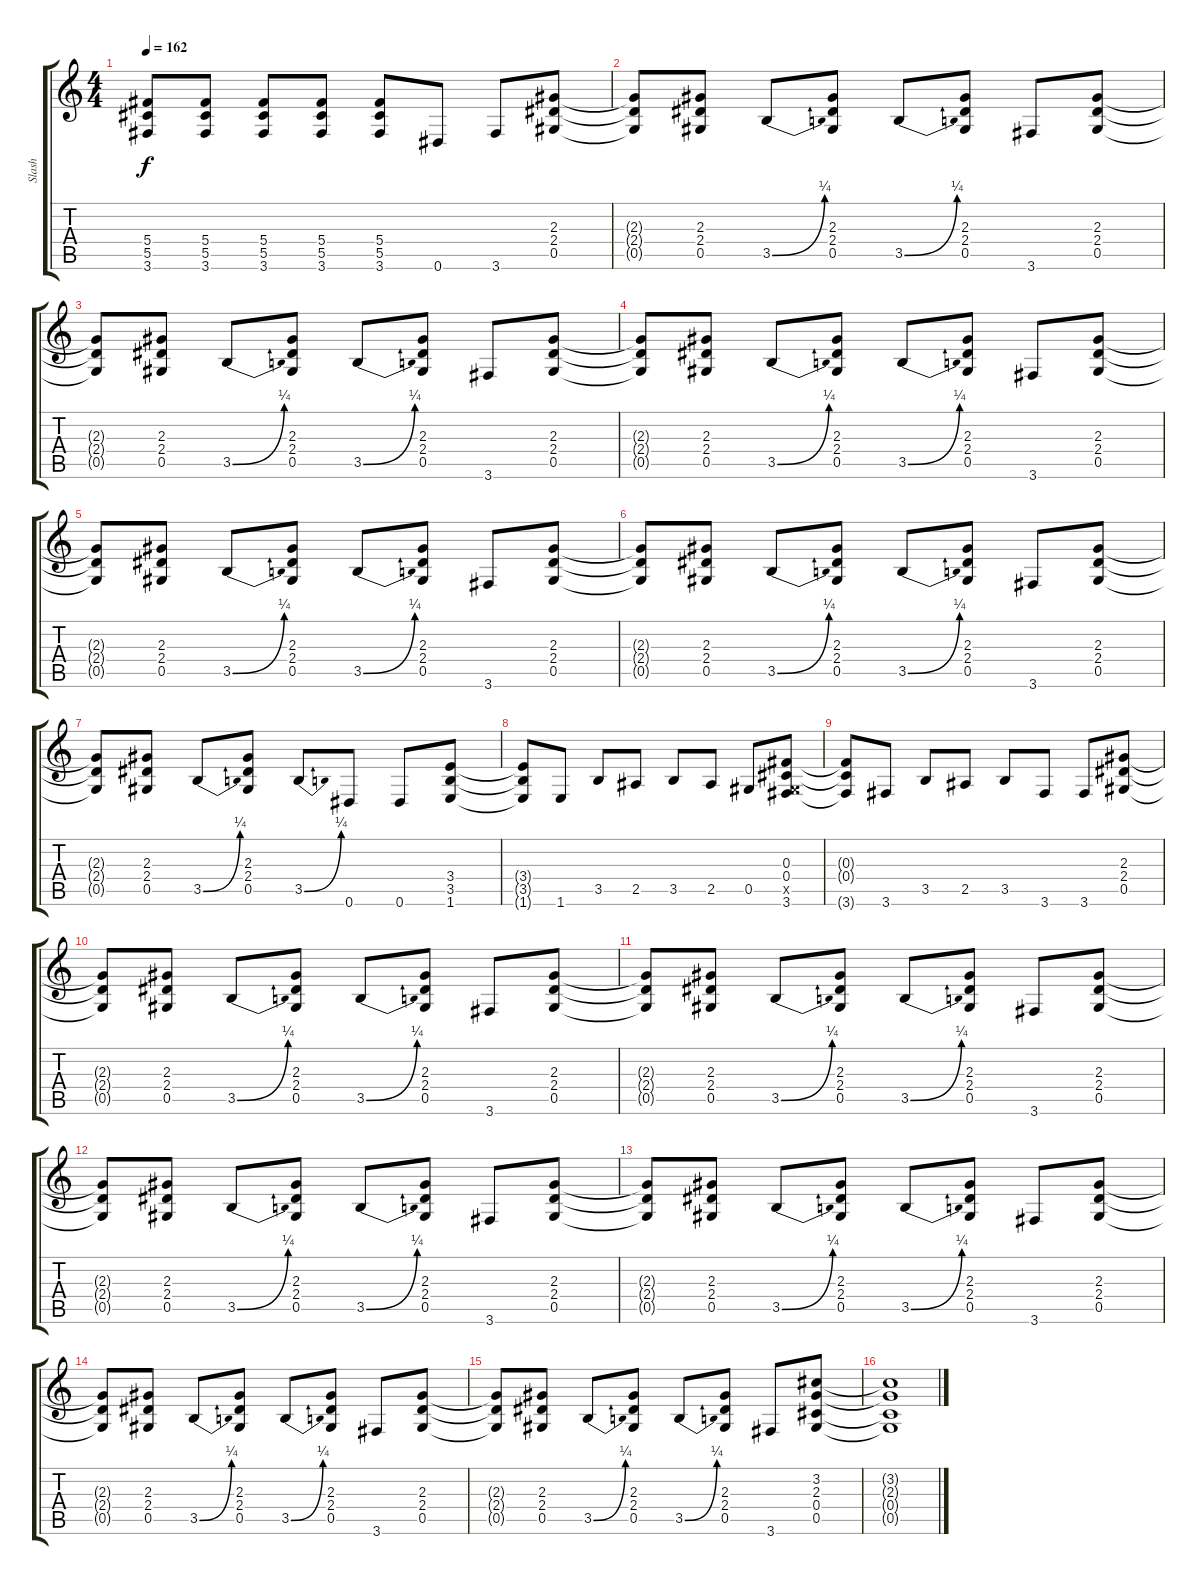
\track ("Slash" "Slash") {instrument overdrivenguitar}
\staff {score tabs}
\tuning (Eb4 Bb3 Gb3 Db3 Ab2 Eb2) {hide}
\ts (4 4)
\tempo 162
\clef g2
\ks c
(5.4 5.5 3.6).8{dy f} (5.4 5.5 3.6).8 (5.4 5.5 3.6).8 (5.4 5.5 3.6).8 (5.4 5.5 3.6).8 0.6.8 3.6.8 (2.3 2.4 0.5).8 |
(2.3{t} 2.4{t} 0.5{t}).8 (2.3 2.4 0.5).8 3.5{be (bend 0 0 60 1)}.8 (2.3 2.4 0.5).8 3.5{be (bend 0 0 60 1)}.8 (2.3 2.4 0.5).8 3.6.8 (2.3 2.4 0.5).8 |
(2.3{t} 2.4{t} 0.5{t}).8 (2.3 2.4 0.5).8 3.5{be (bend 0 0 60 1)}.8 (2.3 2.4 0.5).8 3.5{be (bend 0 0 60 1)}.8 (2.3 2.4 0.5).8 3.6.8 (2.3 2.4 0.5).8 |
(2.3{t} 2.4{t} 0.5{t}).8 (2.3 2.4 0.5).8 3.5{be (bend 0 0 60 1)}.8 (2.3 2.4 0.5).8 3.5{be (bend 0 0 60 1)}.8 (2.3 2.4 0.5).8 3.6.8 (2.3 2.4 0.5).8 |
(2.3{t} 2.4{t} 0.5{t}).8 (2.3 2.4 0.5).8 3.5{be (bend 0 0 60 1)}.8 (2.3 2.4 0.5).8 3.5{be (bend 0 0 60 1)}.8 (2.3 2.4 0.5).8 3.6.8 (2.3 2.4 0.5).8 |
(2.3{t} 2.4{t} 0.5{t}).8 (2.3 2.4 0.5).8 3.5{be (bend 0 0 60 1)}.8 (2.3 2.4 0.5).8 3.5{be (bend 0 0 60 1)}.8 (2.3 2.4 0.5).8 3.6.8 (2.3 2.4 0.5).8 |
(2.3{t} 2.4{t} 0.5{t}).8 (2.3 2.4 0.5).8 3.5{be (bend 0 0 60 1)}.8 (2.3 2.4 0.5).8 3.5{be (bend 0 0 60 1)}.8 0.6.8 0.6.8 (3.4 3.5 1.6).8 |
(3.4{t} 3.5{t} 1.6{t}).8 1.6.8 3.5.8 2.5.8 3.5.8 2.5.8 0.5.8 (0.3 0.4 0.5{x} 3.6).8 |
(0.3{t} 0.4{t} 3.6{t}).8 3.6.8 3.5.8 2.5.8 3.5.8 3.6.8 3.6.8 (2.3 2.4 0.5).8 |
(2.3{t} 2.4{t} 0.5{t}).8 (2.3 2.4 0.5).8 3.5{be (bend 0 0 60 1)}.8 (2.3 2.4 0.5).8 3.5{be (bend 0 0 60 1)}.8 (2.3 2.4 0.5).8 3.6.8 (2.3 2.4 0.5).8 |
(2.3{t} 2.4{t} 0.5{t}).8 (2.3 2.4 0.5).8 3.5{be (bend 0 0 60 1)}.8 (2.3 2.4 0.5).8 3.5{be (bend 0 0 60 1)}.8 (2.3 2.4 0.5).8 3.6.8 (2.3 2.4 0.5).8 |
(2.3{t} 2.4{t} 0.5{t}).8 (2.3 2.4 0.5).8 3.5{be (bend 0 0 60 1)}.8 (2.3 2.4 0.5).8 3.5{be (bend 0 0 60 1)}.8 (2.3 2.4 0.5).8 3.6.8 (2.3 2.4 0.5).8 |
(2.3{t} 2.4{t} 0.5{t}).8 (2.3 2.4 0.5).8 3.5{be (bend 0 0 60 1)}.8 (2.3 2.4 0.5).8 3.5{be (bend 0 0 60 1)}.8 (2.3 2.4 0.5).8 3.6.8 (2.3 2.4 0.5).8 |
(2.3{t} 2.4{t} 0.5{t}).8 (2.3 2.4 0.5).8 3.5{be (bend 0 0 60 1)}.8 (2.3 2.4 0.5).8 3.5{be (bend 0 0 60 1)}.8 (2.3 2.4 0.5).8 3.6.8 (2.3 2.4 0.5).8 |
(2.3{t} 2.4{t} 0.5{t}).8 (2.3 2.4 0.5).8 3.5{be (bend 0 0 60 1)}.8 (2.3 2.4 0.5).8 3.5{be (bend 0 0 60 1)}.8 (2.3 2.4 0.5).8 3.6.8 (3.2 2.3 0.4 0.5).8 |
(3.2{t} 2.3{t} 0.4{t} 0.5{t}).1
